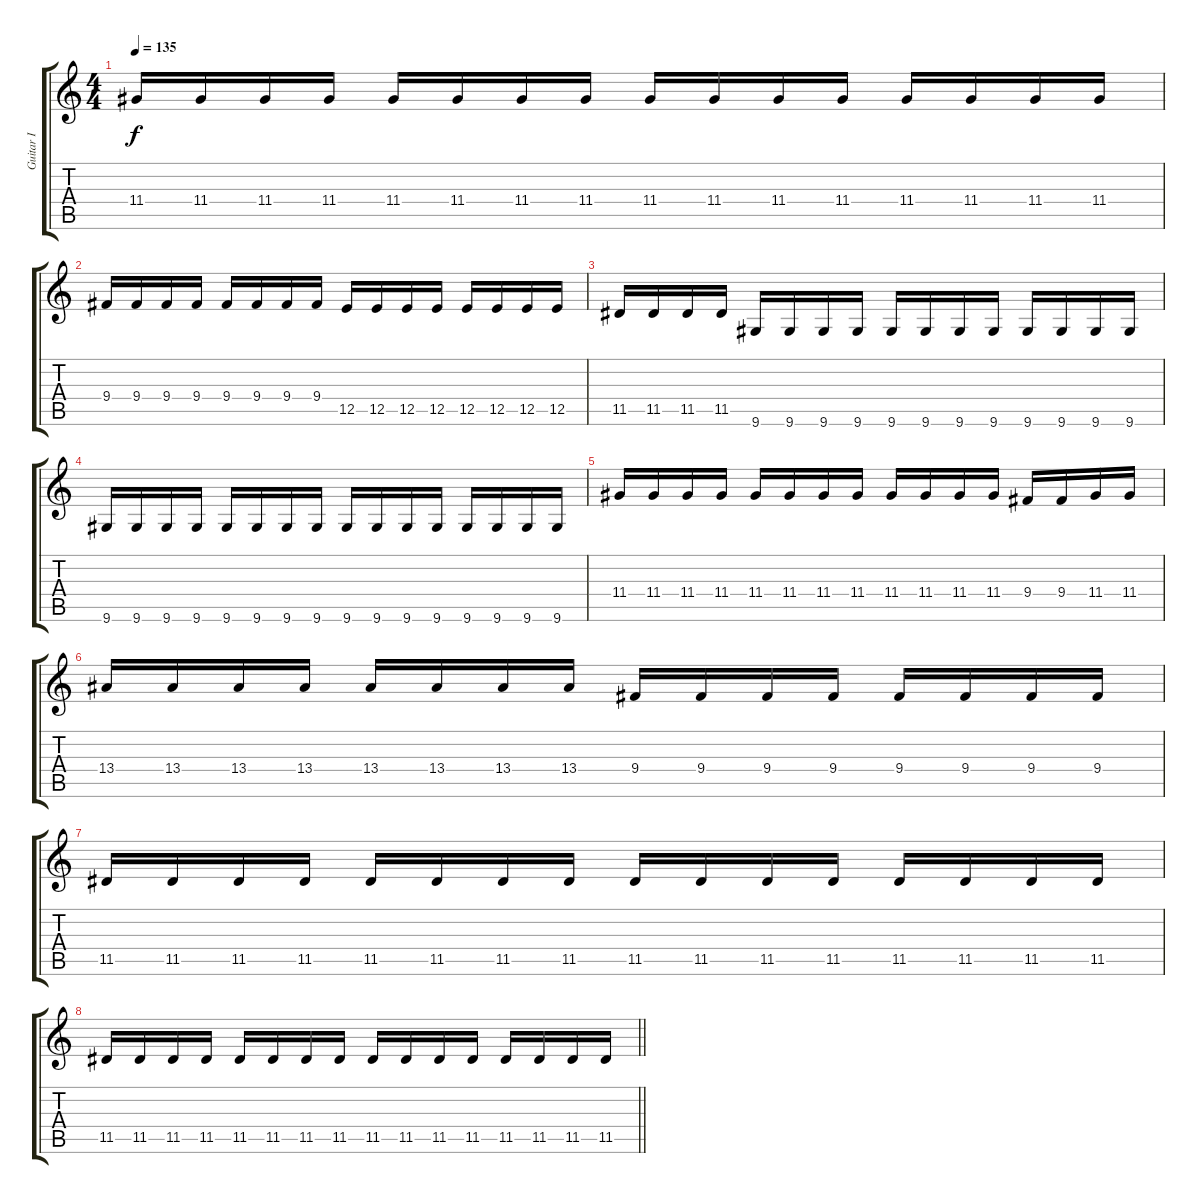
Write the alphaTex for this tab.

\track ("Guitar I" "Guitar I") {instrument distortionguitar}
\staff {score tabs}
\tuning (B3 Gb3 D3 A2 E2 B1) {hide}
\ts (4 4)
\section ("" "")
\tempo 135
\clef g2
\ks c
11.4.16{dy f} 11.4.16 11.4.16 11.4.16 11.4.16 11.4.16 11.4.16 11.4.16 11.4.16 11.4.16 11.4.16 11.4.16 11.4.16 11.4.16 11.4.16 11.4.16 |
9.4.16 9.4.16 9.4.16 9.4.16 9.4.16 9.4.16 9.4.16 9.4.16 12.5.16 12.5.16 12.5.16 12.5.16 12.5.16 12.5.16 12.5.16 12.5.16 |
11.5.16 11.5.16 11.5.16 11.5.16 9.6.16 9.6.16 9.6.16 9.6.16 9.6.16 9.6.16 9.6.16 9.6.16 9.6.16 9.6.16 9.6.16 9.6.16 |
9.6.16 9.6.16 9.6.16 9.6.16 9.6.16 9.6.16 9.6.16 9.6.16 9.6.16 9.6.16 9.6.16 9.6.16 9.6.16 9.6.16 9.6.16 9.6.16 |
11.4.16 11.4.16 11.4.16 11.4.16 11.4.16 11.4.16 11.4.16 11.4.16 11.4.16 11.4.16 11.4.16 11.4.16 9.4.16 9.4.16 11.4.16 11.4.16 |
13.4.16 13.4.16 13.4.16 13.4.16 13.4.16 13.4.16 13.4.16 13.4.16 9.4.16 9.4.16 9.4.16 9.4.16 9.4.16 9.4.16 9.4.16 9.4.16 |
11.5.16 11.5.16 11.5.16 11.5.16 11.5.16 11.5.16 11.5.16 11.5.16 11.5.16 11.5.16 11.5.16 11.5.16 11.5.16 11.5.16 11.5.16 11.5.16 |
\barLineRight lightlight
11.5.16 11.5.16 11.5.16 11.5.16 11.5.16 11.5.16 11.5.16 11.5.16 11.5.16 11.5.16 11.5.16 11.5.16 11.5.16 11.5.16 11.5.16 11.5.16
